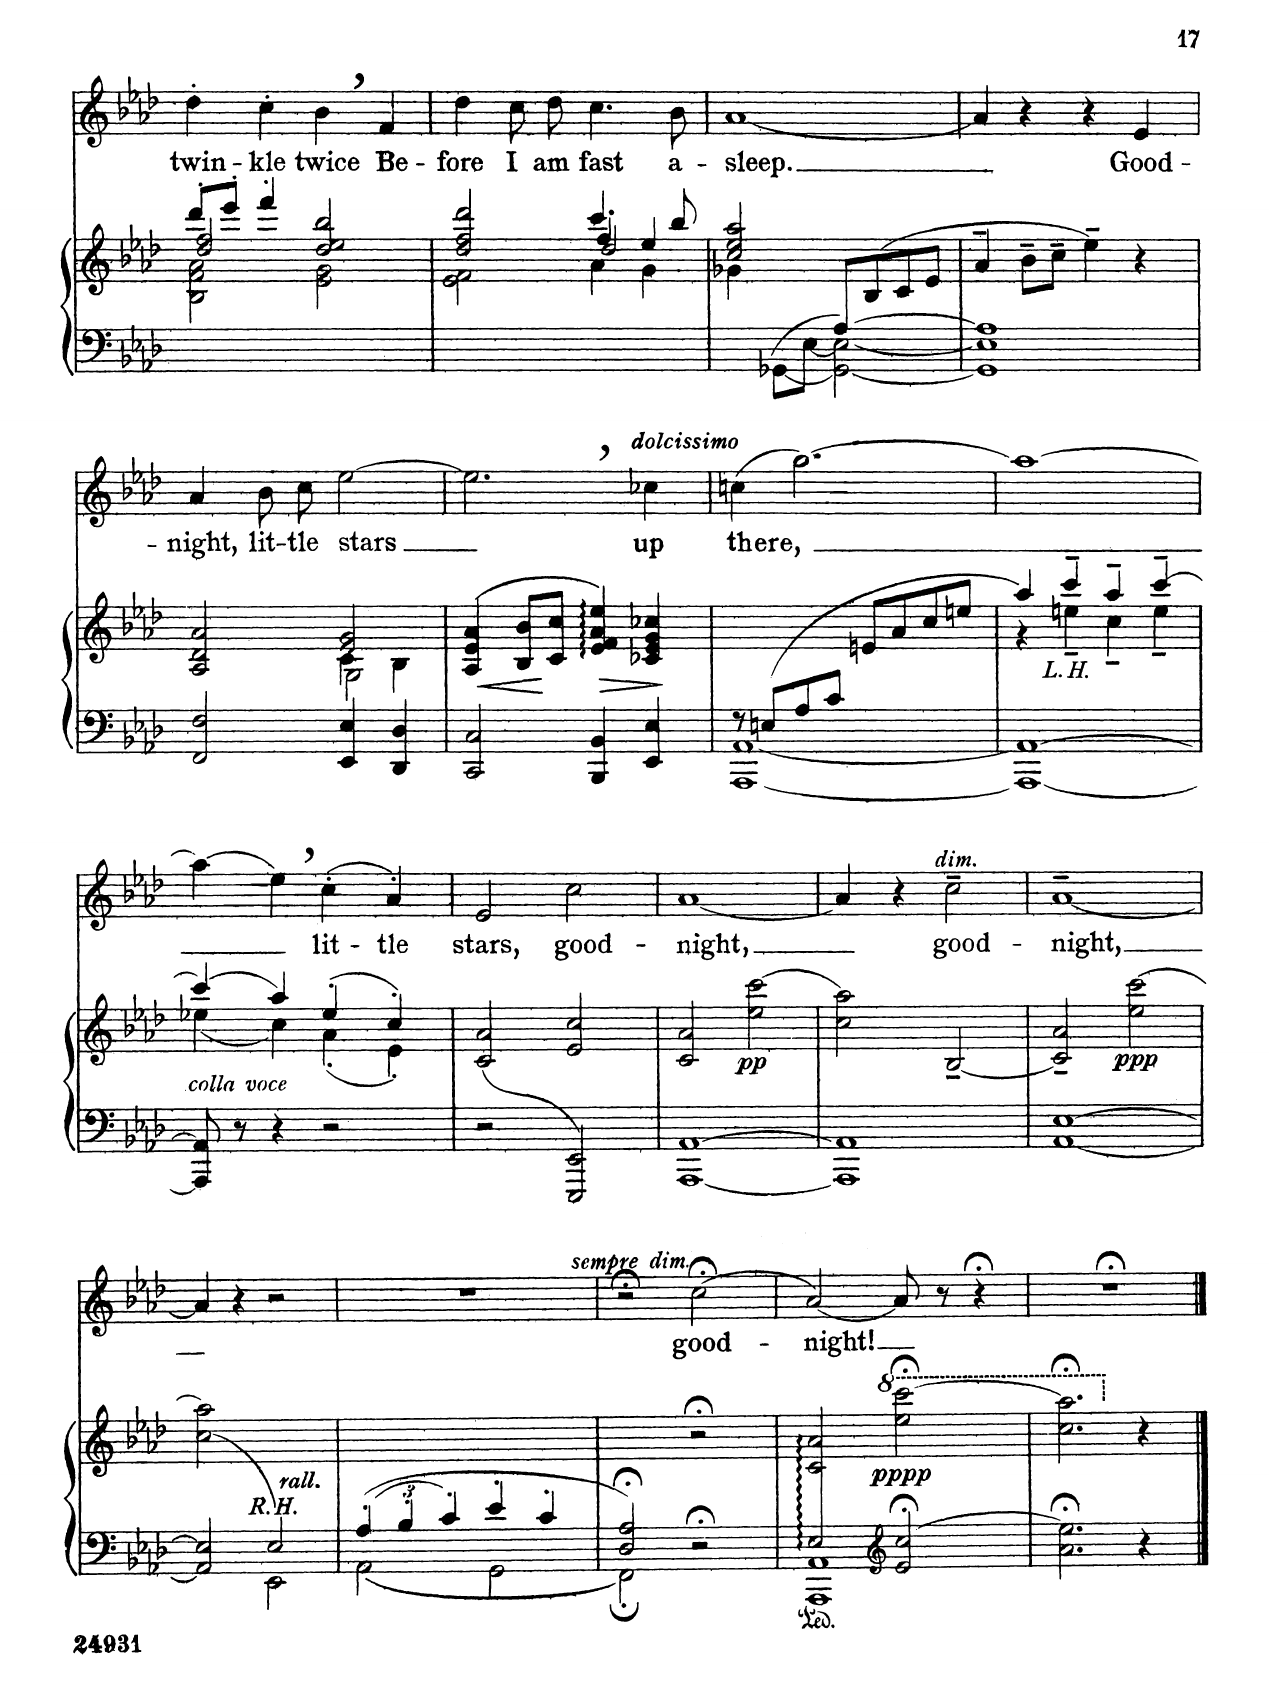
**kern	**kern	**dynam	**kern	**text	**dynam
*part2	*part2	*part2	*part1	*part1	*part1
*staff3	*staff2	*staff2/3	*staff1	*staff1	*staff1
*I"Piano	*	*	*I"Voice	*	*
*I'Pno	*	*	*	*	*
*clefF4	*clefG2	*	*clefG2	*	*
*k[b-e-a-d-]	*k[b-e-a-d-]	*	*k[b-e-a-d-]	*	*
*M4/4	*M4/4	*	*M4/4	*	*
=26	=26	=26	=26	=26	=26
*	*^	*	*	*	*
*	*	*^	*	*	*	*
1ryy	8ddd-'/L	2dd-/ 2ff/	2B-\ 2f\ 2b-\	.	4dd-'\	twin-	.
.	8eee-'/J	.	.	.	.	.	.
.	4fff'/	.	.	.	4cc'\	-kle	.
.	2dd-/ 2ee-/ 2bb-/	2ryy	2e-\ 2g\	.	4b-,\	twice	.
.	.	.	.	.	4f/	Be-	.
=27	=27	=27	=27	=27	=27	=27	=27
*	*	*	*^	*	*	*	*
1ryy	2dd-/ 2ff/ 2ddd-/	2ryy	2ryy	2e-\ 2f\	.	4dd-\	-fore	.
.	.	.	.	.	.	8cc\L	I	.
.	.	.	.	.	.	8dd-\J	am	.
.	4.ccc/	4ff/	2dd-/	4a-\	.	4.cc\	fast	.
.	.	4ee-/	.	4g\	.	.	.	.
.	8bb-/	.	.	.	.	8b-\	a-	.
*	*	*v	*v	*v	*	*	*	*
=28	=28	=28	=28	=28	=28	=28
*^	*	*	*	*	*	*
4ryy	2ryy	2cc/ 2ee-/ 2aa-/	4g-X\	.	[1a-	-sleep.	.
[<8GG-X\L	.	.	4.ryy	.	.	.	.
[<8E-\J	.	.	.	.	.	.	.
[8A-/L	2GG-/_ 2E-/_	2ryy	.	.	.	.	.
4.ryy	.	.	(8B-/	.	.	.	.
.	.	.	8c/	.	.	.	.
.	.	.	8e-/J	.	.	.	.
*	*	*v	*v	*	*	*	*
=29	=29	=29	=29	=29	=29	=29
1E-] 1A-]	1GG-]	4a-~/	.	4a-/]	.	.
.	.	8b-~\L	.	4r	.	.
.	.	8cc~\J	.	.	.	.
.	.	4ee-~\)	.	4r	.	.
.	.	4r	.	4e-/	Good-	.
=30	=30	=30	=30	=30	=30	=30
*	*	*^	*	*	*	*
*	*	*	*^	*	*	*	*
2ryy	2FF/ 2F/	2A-/ 2d-/ 2a-/	2ryy	2ryy	.	4a-/	--night,	.
.	.	.	.	.	.	8b-\L	lit-	.
.	.	.	.	.	.	8cc\J	-tle	.
2ryy	4EE-/ 4E-/	2e-/ 2g/	4c\	2G/	.	[2ee-\	stars	.
.	4DD-/ 4D-/	.	4B-\	.	.	.	.	.
*	*	*	*v	*v	*	*	*	*
=31	=31	=31	=31	=31	=31	=31	=31
!	!	!	!	!LO:HP:b	!	!	!
*v	*v	*	*	*	*	*	*
*	*v	*v	*	*	*	*
2CC/ 2C/	(>4A-/ 4e-/ 4a-/	<	2.ee-,\]	.	.
.	8B-/ 8b-/L	.	.	.	.
.	8c/ 8cc/J	[	.	.	.
!	!	!LO:HP:b	!	!	!
4BBB-/ 4BB-/	4e-/ 4f/ 4a-/ 4ee-/)	>	.	.	.
!	!	!	!	!	!LO:DY:a
4EE-/ 4E-/	4c-X/ 4e-/ 4g/ 4cc-X/	]	4cc-X\	up	other-dynamics
=32	=32	=32	=32	=32	=32
*^	*	*	*	*	*
8ryy	[<1AAA- [1AA-	8r	.	(4ccn\	there,	.
(>8En/L	.	4.ryy	.	.	.	.
8A-/	.	.	.	[2.aa-\)	.	.
8c/J	.	.	.	.	.	.
2ryy	.	8en/L	.	.	.	.
.	.	8a-/	.	.	.	.
.	.	8cc/	.	.	.	.
.	.	8een/J)	.	.	.	.
=33	=33	=33	=33	=33	=33	=33
*	*	*^	*	*	*	*
4r	1AAA-_ 1AA-_	4aa-/	4ryy	.	1aa-_	.	.
!LO:TX:a:i:t=L.H.	!	!	!	!	!	!	!
2.ryy	.	4ccc~>/	4een~/	.	.	.	.
.	.	4aa-~>/	4cc~/	.	.	.	.
.	.	[4ccc~>/	4ee~/	.	.	.	.
*v	*v	*	*	*	*	*	*
=34	=34	=34	=34	=34	=34	=34
!	!LO:TX:b:i:t=colla voce	!	!	!	!	!
8AAA-/] 8AA-/]	(4ccc/]	(4ee-X\	.	(4aa-\]	.	.
8r	.	.	.	.	.	.
4r	4aa-/)	4cc\)	.	4ee-,\)	.	.
2r	(4ee-'/	(4a-'\	.	(4cc'\	lit-	.
.	4cc'/)	4e-'\)	.	4a-'/)	-tle	.
*	*v	*v	*	*	*	*
=35	=35	=35	=35	=35	=35
2r	(2c/ 2a-/	.	2e-/	stars,	.
2EEE-/ 2EE-/)	2e-/ 2cc/	.	2cc\	good-	.
=36	=36	=36	=36	=36	=36
[1AAA- [1AA-	2c/ 2a-/	.	[1a-	-night,	.
!	!	!LO:DY:b	!	!	!
.	(2ee-\ 2ccc\	pp	.	.	.
=37	=37	=37	=37	=37	=37
1AAA-] 1AA-]	2cc\ 2aa-\)	.	4a-/]	.	.
.	.	.	4r	.	.
!	!	!	!LO:TX:a:i:t=dim.	!	!
.	(2B-~/	.	2cc~\	good-	.
=38	=38	=38	=38	=38	=38
[1AA- [1E-	2c/~ 2a-/~)	.	[1a-~>	-night,	.
!	!	!LO:DY:b	!	!	!
.	(2ee-\ 2ccc\	ppp	.	.	.
=39	=39	=39	=39	=39	=39
*^	*	*	*	*	*
2ryy	2AA-/] 2E-/]	(2cc\ 2aa-\)	.	4a-/]	.	.
.	.	.	.	4r	.	.
!	!	!LO:TX:b:i:t=rall.	!	!	!	!
!	!	!LO:TX:b:t=R.H.	!	!	!	!
2E-/)	2EE-\	2ryy	.	2r	.	.
=40	=40	=40	=40	=40	=40	=40
6A-'/	2AA-\	1ryy	.	1r	.	.
6B-'/	.	.	.	.	.	.
6c'/	.	.	.	.	.	.
4e-'/	2GG\	.	.	.	.	.
4c'/	.	.	.	.	.	.
=41	=41	=41	=41	=41	=41	=41
!	!	!	!	!LO:TX:a:i:t=sempre dim.	!	!
2D-/;< 2A-/;<	2FF;\	1r;<	.	2r;<	.	.
2r;<	2ryy	.	.	(2cc;<\	good-	.
=42	=42	=42	=42	=42	=42	=42
2E-/	1AAA- 1AA-	2c/ 2a-/	.	[2a-/)	-night!	.
*clefG2	*	*	*	*	*	*
*	*	*8va	*	*	*	*
!	!	!	!LO:DY:b	!	!	!
2e-/;< 2cc/;<	.	(2eee-\;< 2cccc\;<	pppp	8a-/]	.	.
.	.	.	.	8r	.	.
.	.	.	.	4r;<	.	.
*v	*v	*	*	*	*	*
=43	=43	=43	=43	=43	=43
2.a-\;< 2.ee-\;<	2.ccc\;< 2.aaa-\;<)	.	1r;<	.	.
*	*X8va	*	*	*	*
4r	4r	.	.	.	.
==	==	==	==	==	==
*-	*-	*-	*-	*-	*-
